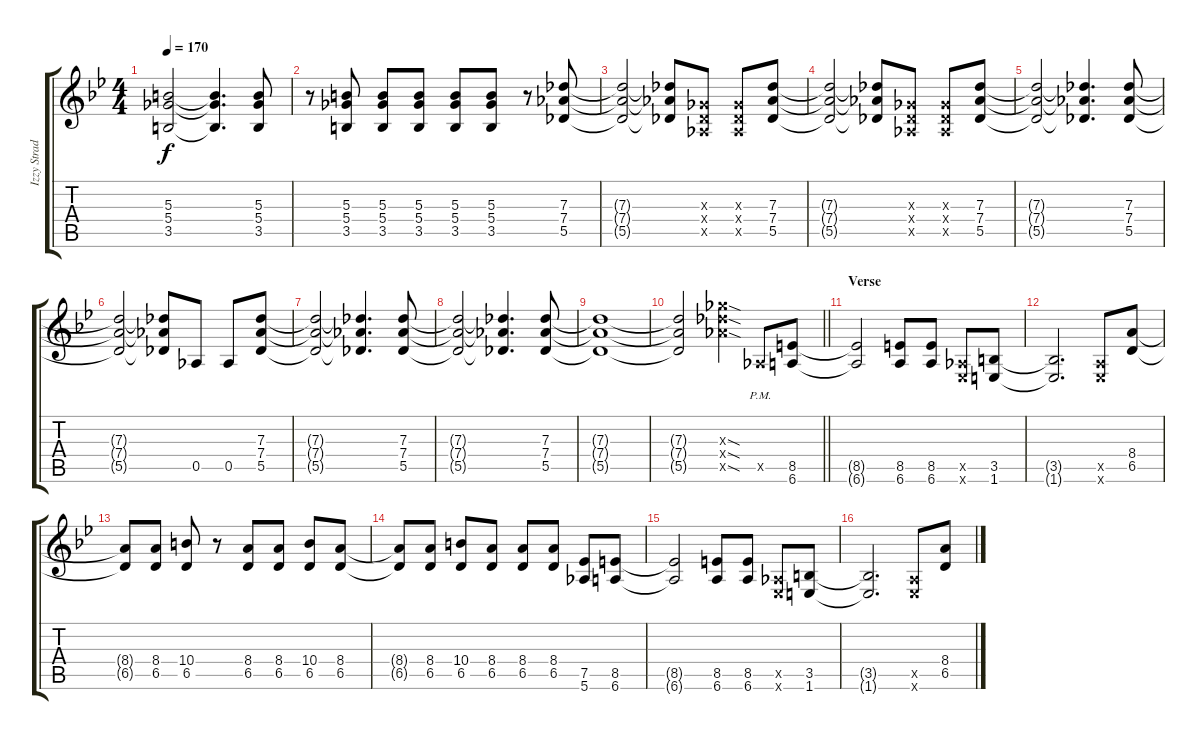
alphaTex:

\track ("Izzy Stradlin - Rhytm Guitar" "Izzy Strad") {instrument overdrivenguitar}
\staff {score tabs}
\tuning (Eb4 Bb3 Gb3 Db3 Ab2 Eb2) {hide}
\ts (4 4)
\tempo 170
\clef g2
\ks bb
(5.3{t} 5.4{t} 3.5{t}).2{dy f} (5.3{t} 5.4{t} 3.5{t}).4{d} (5.3 5.4 3.5).8 |
r.8 (5.3 5.4 3.5).8 (5.3 5.4 3.5).8 (5.3 5.4 3.5).8 (5.3 5.4 3.5).8 (5.3 5.4 3.5).8 r.8 (7.3 7.4 5.5).8 |
(7.3{t} 7.4{t} 5.5{t}).2 (7.3{t} 7.4{t} 5.5{t}).8 (0.3{x} 0.4{x} 0.5{x}).8 (0.3{x} 0.4{x} 0.5{x}).8 (7.3 7.4 5.5).8 |
(7.3{t} 7.4{t} 5.5{t}).2 (7.3{t} 7.4{t} 5.5{t}).8 (0.3{x} 0.4{x} 0.5{x}).8 (0.3{x} 0.4{x} 0.5{x}).8 (7.3 7.4 5.5).8 |
(7.3{t} 7.4{t} 5.5{t}).2 (7.3{t} 7.4{t} 5.5{t}).4{d} (7.3 7.4 5.5).8 |
(7.3{t} 7.4{t} 5.5{t}).2 (7.3{t} 7.4{t} 5.5{t}).8 0.5.8 0.5.8 (7.3 7.4 5.5).8 |
(7.3{t} 7.4{t} 5.5{t}).2 (7.3{t} 7.4{t} 5.5{t}).4{d} (7.3 7.4 5.5).8 |
(7.3{t} 7.4{t} 5.5{t}).2 (7.3{t} 7.4{t} 5.5{t}).4{d} (7.3 7.4 5.5).8 |
(7.3{t} 7.4{t} 5.5{t}).1 |
\barLineRight lightlight
(7.3{t} 7.4{t} 5.5{t}).2 (12.3{sod x} 12.4{sod x} 12.5{sod x}).4 0.5{pm x}.8 (8.5 6.6).8 |
\section ("" "Verse")
(8.5{t} 6.6{t}).2 (8.5 6.6).8 (8.5 6.6).8 (0.5{x} 0.6{x}).8 (3.5 1.6).8 |
(3.5{t} 1.6{t}).2{d} (1.5{x} 0.6{x}).8 (8.4 6.5).8 |
(8.4{t} 6.5{t}).8 (8.4 6.5).8 (10.4 6.5).8 r.8 (8.4 6.5).8 (8.4 6.5).8 (10.4 6.5).8 (8.4 6.5).8 |
(8.4{t} 6.5{t}).8 (8.4 6.5).8 (10.4 6.5).8 (8.4 6.5).8 (8.4 6.5).8 (8.4 6.5).8 (7.5 5.6).8 (8.5 6.6).8 |
(8.5{t} 6.6{t}).2 (8.5 6.6).8 (8.5 6.6).8 (0.5{x} 0.6{x}).8 (3.5 1.6).8 |
(3.5{t} 1.6{t}).2{d} (1.5{x} 0.6{x}).8 (8.4 6.5).8
